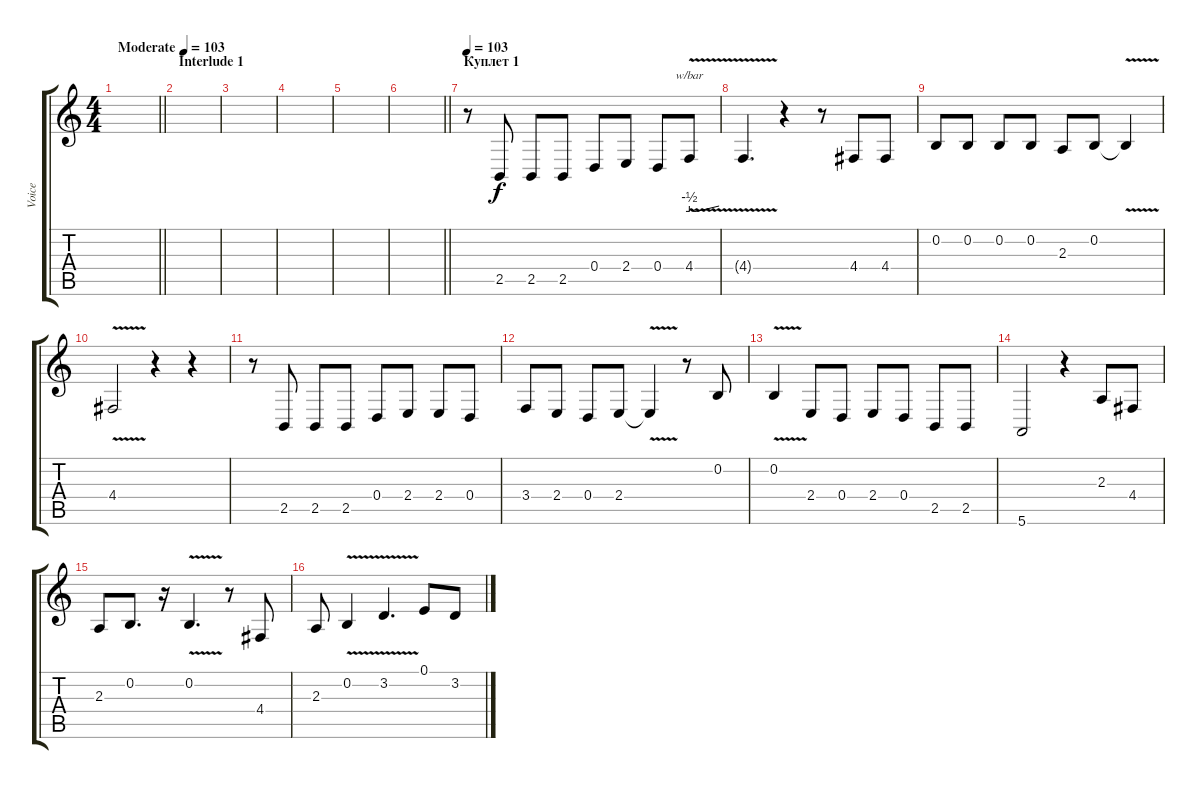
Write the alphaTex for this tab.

\track ("Voice" "Voice") {instrument violin}
\staff {score tabs}
\tuning (E4 B3 G3 D3 A2 E2) {hide}
\ts (4 4)
\tempo (103 "Moderate")
\clef g2
\barLineRight lightlight
\ks c
|
\section ("" "Interlude 1")
|
|
|
|
\barLineRight lightlight
|
\section ("" "Куплет 1")
\tempo 103
r.8 2.5.8 2.5.8 2.5.8 0.4.8 2.4.8 0.4.8 4.4{v}.8{tbe (custom default 0 -2 15 -2 60 0)} |
4.4{v t}.4{d} r.4 r.8 4.4.8 4.4.8 |
0.2.8 0.2.8 0.2.8 0.2.8 2.3.8 0.2.8 0.2{v t}.4 |
4.4{v}.2 r.4 r.4 |
r.8 2.5.8 2.5.8 2.5.8 0.4.8 2.4.8 2.4.8 0.4.8 |
3.4.8 2.4.8 0.4.8 2.4.8 2.4{v t}.4 r.8 0.2.8 |
0.2{v}.4 2.4.8 0.4.8 2.4.8 0.4.8 2.5.8 2.5.8 |
5.6.2 r.4 2.3.8 4.4.8 |
2.3.8 0.2.8{d} r.16 0.2{v}.4{d} r.8 4.4.8 |
2.3.8 0.2{v}.4 3.2{v}.4{d} 0.1.8 3.2.8
